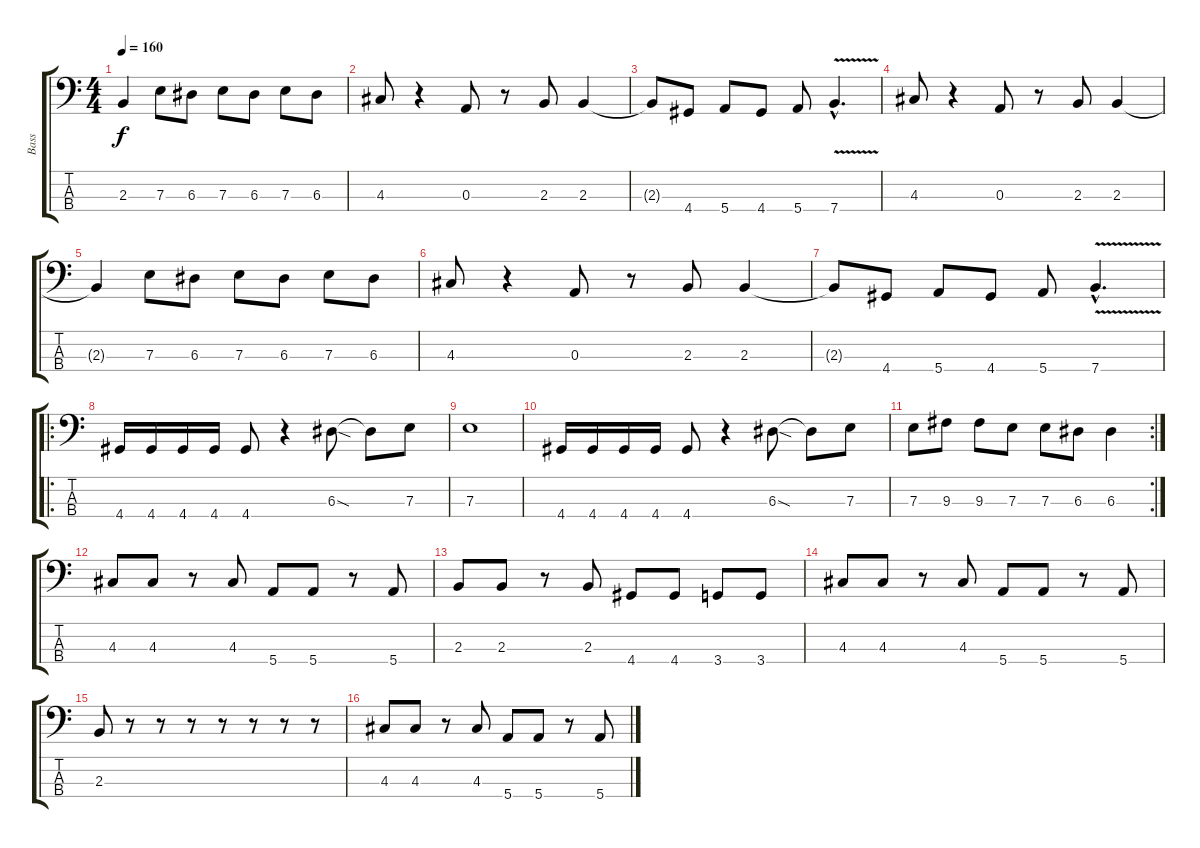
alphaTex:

\track ("Bass" "Bass") {instrument electricbassfinger}
\staff {score tabs}
\tuning (G2 D2 A1 E1) {hide}
\ts (4 4)
\tempo 160
\clef f4
\ks c
2.3{t}.4{dy f} 7.3.8 6.3.8 7.3.8 6.3.8 7.3.8 6.3.8 |
4.3.8 r.4 0.3.8 r.8 2.3.8 2.3.4 |
2.3{t}.8 4.4.8 5.4.8 4.4.8 5.4.8 7.4{v hac}.4{d} |
4.3.8 r.4 0.3.8 r.8 2.3.8 2.3.4 |
2.3{t}.4 7.3.8 6.3.8 7.3.8 6.3.8 7.3.8 6.3.8 |
4.3.8 r.4 0.3.8 r.8 2.3.8 2.3.4 |
2.3{t}.8 4.4.8 5.4.8 4.4.8 5.4.8 7.4{v hac}.4{d} |
\ro
4.4.16 4.4.16 4.4.16 4.4.16 4.4.8 r.4 6.3{sod}.8 6.3{t}.8 7.3.8 |
7.3.1 |
4.4.16 4.4.16 4.4.16 4.4.16 4.4.8 r.4 6.3{sod}.8 6.3{t}.8 7.3.8 |
\rc 2
7.3.8 9.3.8 9.3.8 7.3.8 7.3.8 6.3.8 6.3.4 |
4.3.8 4.3.8 r.8 4.3.8 5.4.8 5.4.8 r.8 5.4.8 |
2.3.8 2.3.8 r.8 2.3.8 4.4.8 4.4.8 3.4.8 3.4.8 |
4.3.8 4.3.8 r.8 4.3.8 5.4.8 5.4.8 r.8 5.4.8 |
2.3.8 r.8 r.8 r.8 r.8 r.8 r.8 r.8 |
4.3.8 4.3.8 r.8 4.3.8 5.4.8 5.4.8 r.8 5.4.8
